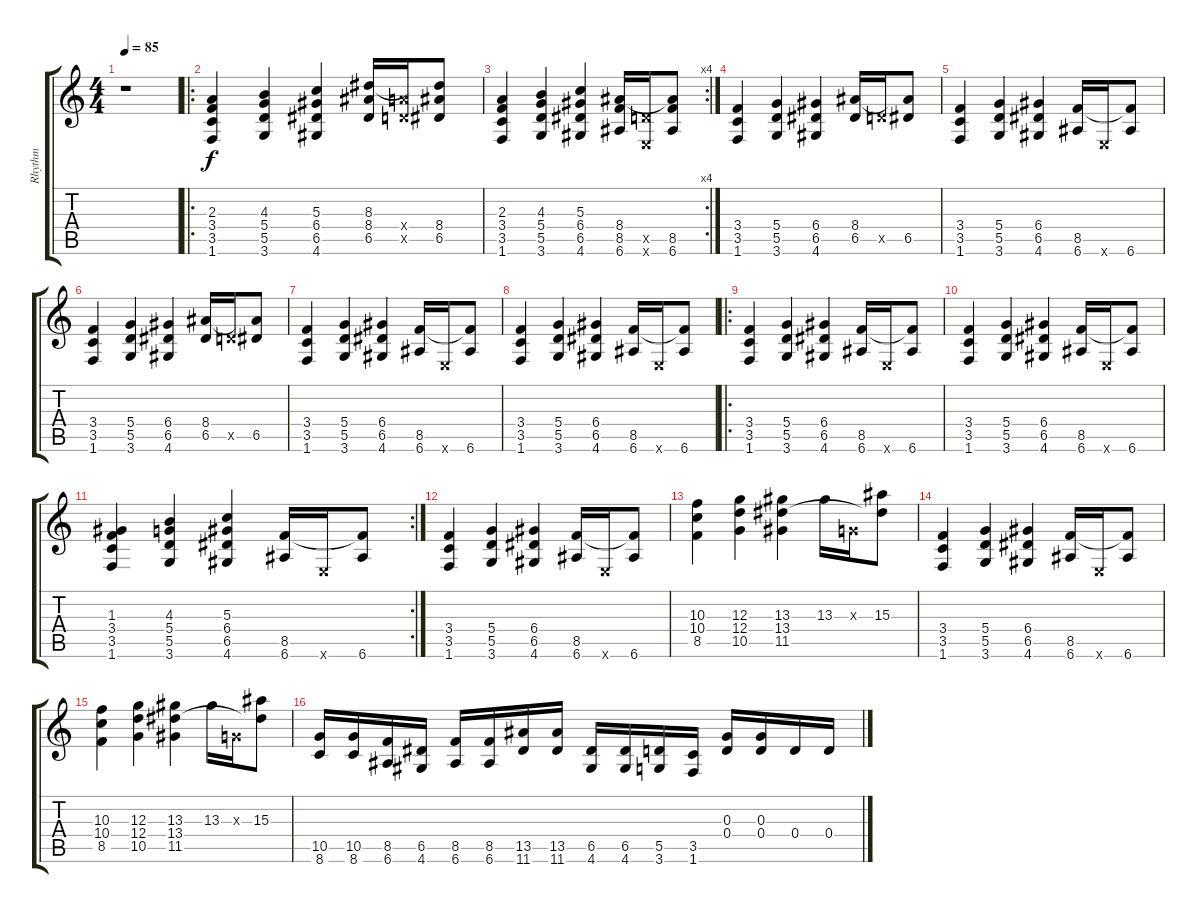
\track ("Rhythm" "Rhythm") {instrument distortionguitar}
\staff {score tabs}
\tuning (E4 B3 G3 D3 A2 E2) {hide}
\ts (4 4)
\tempo 85
\clef g2
\ks c
r.1{dy f instrument distortionguitar} |
\ro
(2.3 3.4 3.5 1.6).4 (4.3 5.4 5.5 3.6).4 (5.3 6.4 6.5 4.6).4 (8.3 8.4 6.5).16 (7.4{x} 5.5{x}).16 (8.3{t} 8.4 6.5).8 |
\rc 4
(2.3 3.4 3.5 1.6).4 (4.3 5.4 5.5 3.6).4 (5.3 6.4 6.5 4.6).4 (8.4 8.5 6.6).16 (5.5{x} 0.6{x}).16 (8.4{t} 8.5 6.6).8 |
(3.4 3.5 1.6).4 (5.4 5.5 3.6).4 (6.4 6.5 4.6).4 (8.4 6.5).16 5.5{x}.16 (8.4{t} 6.5).8 |
(3.4 3.5 1.6).4 (5.4 5.5 3.6).4 (6.4 6.5 4.6).4 (8.5 6.6).16 0.6{x}.16 (8.5{t} 6.6).8 |
(3.4 3.5 1.6).4 (5.4 5.5 3.6).4 (6.4 6.5 4.6).4 (8.4 6.5).16 5.5{x}.16 (8.4{t} 6.5).8 |
(3.4 3.5 1.6).4 (5.4 5.5 3.6).4 (6.4 6.5 4.6).4 (8.5 6.6).16 0.6{x}.16 (8.5{t} 6.6).8 |
(3.4 3.5 1.6).4 (5.4 5.5 3.6).4 (6.4 6.5 4.6).4 (8.5 6.6).16 0.6{x}.16 (8.5{t} 6.6).8 |
\ro
(3.4 3.5 1.6).4 (5.4 5.5 3.6).4 (6.4 6.5 4.6).4 (8.5 6.6).16 0.6{x}.16 (8.5{t} 6.6).8 |
(3.4 3.5 1.6).4 (5.4 5.5 3.6).4 (6.4 6.5 4.6).4 (8.5 6.6).16 0.6{x}.16 (8.5{t} 6.6).8 |
\rc 2
(1.3 3.4 3.5 1.6).4 (4.3 5.4 5.5 3.6).4 (5.3 6.4 6.5 4.6).4 (8.5 6.6).16 0.6{x}.16 (8.5{t} 6.6).8 |
(3.4 3.5 1.6).4 (5.4 5.5 3.6).4 (6.4 6.5 4.6).4 (8.5 6.6).16 0.6{x}.16 (8.5{t} 6.6).8 |
(10.3 10.4 8.5).4 (12.3 12.4 10.5).4 (13.3 13.4 11.5).4 13.3.16 0.3{x}.16 (15.3 13.4{t}).8 |
(3.4 3.5 1.6).4 (5.4 5.5 3.6).4 (6.4 6.5 4.6).4 (8.5 6.6).16 0.6{x}.16 (8.5{t} 6.6).8 |
(10.3 10.4 8.5).4 (12.3 12.4 10.5).4 (13.3 13.4 11.5).4 13.3.16 0.3{x}.16 (15.3 13.4{t}).8 |
(10.5 8.6).16 (10.5 8.6).16 (8.5 6.6).16 (6.5 4.6).16 (8.5 6.6).16 (8.5 6.6).16 (13.5 11.6).16 (13.5 11.6).16 (6.5 4.6).16 (6.5 4.6).16 (5.5 3.6).16 (3.5 1.6).16 (0.3 0.4).16 (0.3 0.4).16 0.4.16 0.4.16
